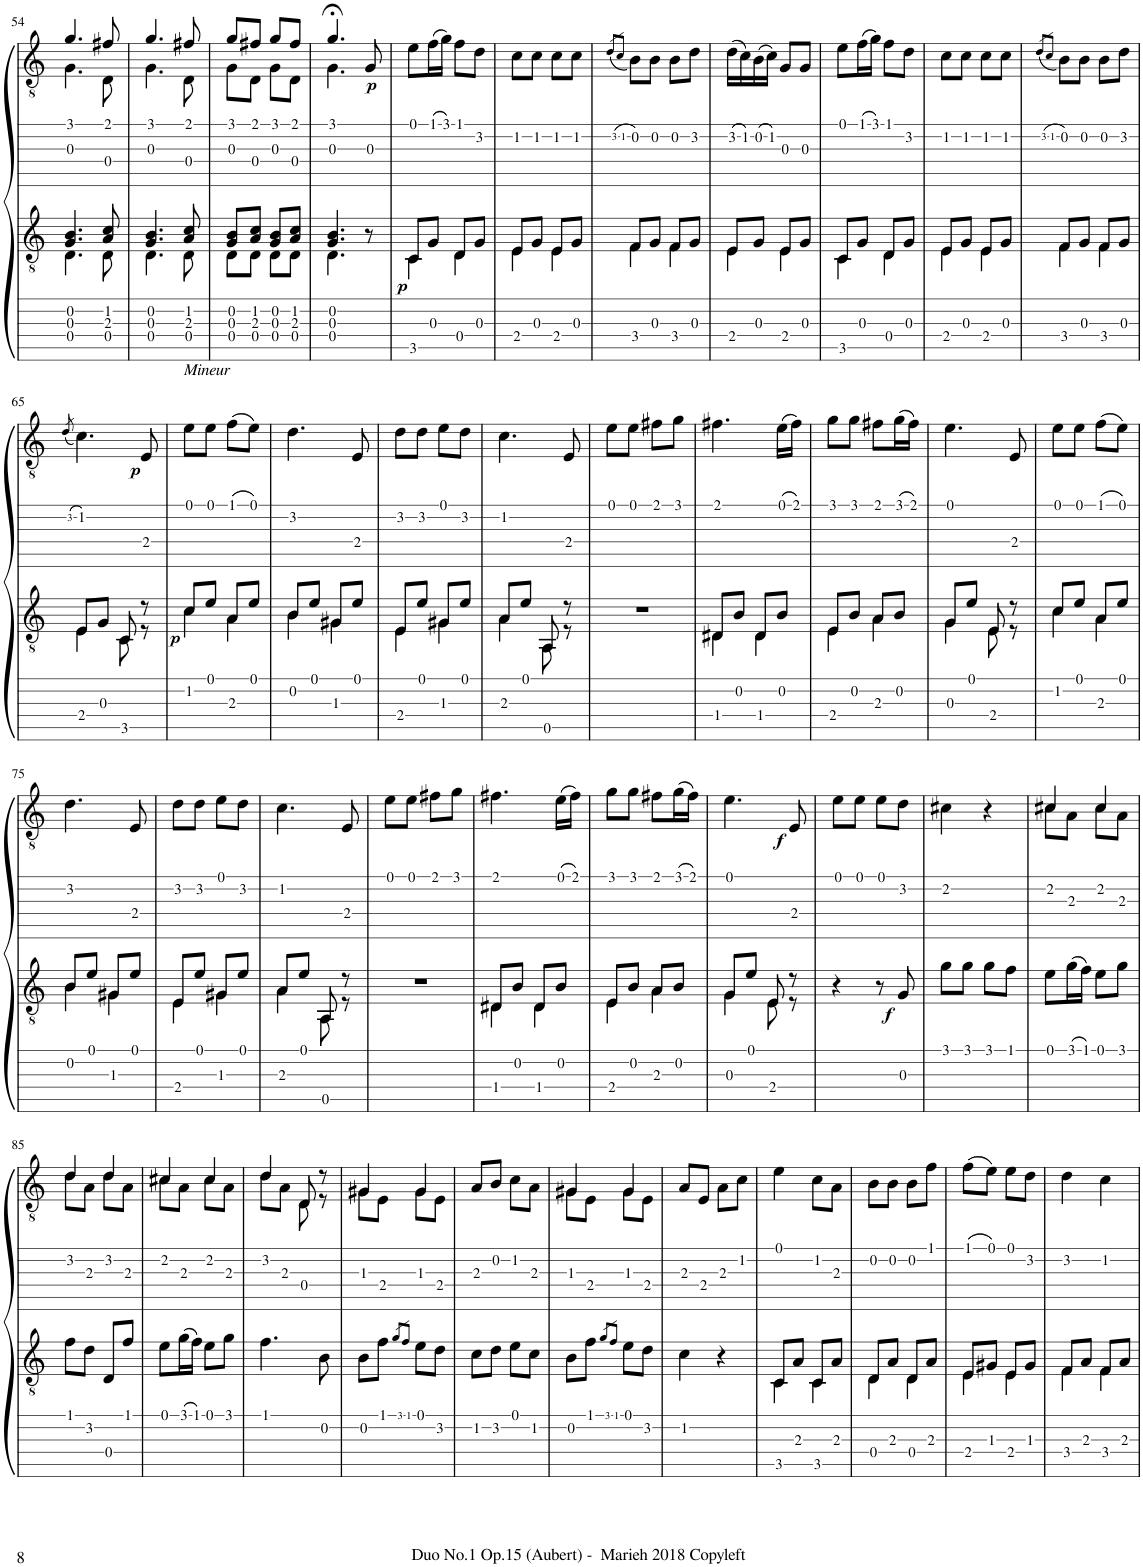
**kern	**kern	**kern	**kern
*part4	*part3	*part2	*part1
*staff4	*staff3	*staff2	*staff1
*I"Guitare classique [Tablature]	*I"Guitare classique	*I"Guitare classique [Tablature]	*I"Guitare classique
!!LO:PB:g=z
*	*clefGv2	*	*clefGv2
*k[]	*k[]	*k[]	*k[]
*M2/4	*M2/4	*M2/4	*M2/4
=54	=54	=54	=54
*^	*^	*^	*^
4.G 4.B	4.D	4.G/ 4.B/	4.D\	4.g	4.G	4.g/	4.G\
8A 8c	8D	8A/ 8c/	8D\	8f#X	8D	8f#X/	8D\
=55	=55	=55	=55	=55	=55	=55	=55
4.G 4.B	4.D	4.G/ 4.B/	4.D\	4.g	4.G	4.g/	4.G\
8A 8c	8D	8A/ 8c/	8D\	8f#X	8D	8f#X/	8D\
=56	=56	=56	=56	=56	=56	=56	=56
8G\ 8B\L	8DL	8G/ 8B/L	8D\L	8gL	8GL	8g/L	8G\L
8A\ 8c\J	8DJ	8A/ 8c/J	8D\J	8f#XJ	8DJ	8f#X/J	8D\J
8G\ 8B\L	8DL	8G/ 8B/L	8D\L	8gL	8GL	8g/L	8G\L
8A\ 8c\J	8DJ	8A/ 8c/J	8D\J	8f#J	8DJ	8f#/J	8D\J
=57	=57	=57	=57	=57	=57	=57	=57
4.G 4.B	4.D	4.G/ 4.B/	4.D\	4.g	4.G	4.g;</	4.G\
8r	8ryy	8r	8ryy	8G	8ryy	8G/	8ryy
=58	=58	=58	=58	=58	=58	=58	=58
*	*	*	*	*v	*v	*	*
*v	*v	*	*	*	*v	*v
8CL	8C/L	4C\	8eL	8e\L
8GJ	8G/J	.	(16fL	(16f\L
.	.	.	16gJJ)	16g\JJ)
8DL	8D/L	4D\	8fL	8f\L
8GJ	8G/J	.	8dJ	8d\J
=59	=59	=59	=59	=59
8EL	8E/L	4E\	8cL	8c\L
8GJ	8G/J	.	8cJ	8c\J
8EL	8E/L	4E\	8cL	8c\L
8GJ	8G/J	.	8cJ	8c\J
=60	=60	=60	=60	=60
.	.	.	(qd	(8qd/L
.	.	.	qc	8qc/J
8FL	8F/L	4F\	8BL)	8B\L)
8GJ	8G/J	.	8BJ	8B\J
8FL	8F/L	4F\	8BL	8B\L
8GJ	8G/J	.	8dJ	8d\J
=61	=61	=61	=61	=61
8EL	8E/L	4E\	(16dLL	(16d\LL
.	.	.	16cJ)	16c\)
8GJ	8G/J	.	(16BL	(16B\
.	.	.	16cJJ)	16c\JJ)
8EL	8E/L	4E\	8GL	8G/L
8GJ	8G/J	.	8GJ	8G/J
=62	=62	=62	=62	=62
8CL	8C/L	4C\	8eL	8e\L
8GJ	8G/J	.	(16fL	(16f\L
.	.	.	16gJJ)	16g\JJ)
8DL	8D/L	4D\	8fL	8f\L
8GJ	8G/J	.	8dJ	8d\J
=63	=63	=63	=63	=63
8EL	8E/L	4E\	8cL	8c\L
8GJ	8G/J	.	8cJ	8c\J
8EL	8E/L	4E\	8cL	8c\L
8GJ	8G/J	.	8cJ	8c\J
=64	=64	=64	=64	=64
.	.	.	(qd	(8qd/L
.	.	.	qc	8qc/J
8FL	8F/L	4F\	8BL)	8B\L)
8GJ	8G/J	.	8BJ	8B\J
8FL	8F/L	4F\	8BL	8B\L
8GJ	8G/J	.	8dJ	8d\J
!!LO:LB:g=z
=65	=65	=65	=65	=65
.	.	.	(qd	(8qd/
*^	*	*	*	*
8EL	4r	8E/L	4E\	4.c)	4.c\)
8GJ	.	8G/J	.	.	.
8C	8r	8C/	8C\	.	.
8r	8r	8r	8r	8E	8E/
=66	=66	=66	=66	=66	=66
!	!	!	!	!	!LO:TX:a:i:t=Mineur
8cL	4r	8c/L	4c\	8eL	8e\L
8eJ	.	8e/J	.	8eJ	8e\J
8AL	4r	8A/L	4A\	(8fL	(8f\L
8eJ	.	8e/J	.	8eJ)	8e\J)
=67	=67	=67	=67	=67	=67
8BL	4r	8B/L	4B\	4.d	4.d\
8eJ	.	8e/J	.	.	.
8G#XL	4r	8G#X/L	4G#\	.	.
8eJ	.	8e/J	.	8E	8E/
=68	=68	=68	=68	=68	=68
8EL	4r	8E/L	4E\	8dL	8d\L
8eJ	.	8e/J	.	8dJ	8d\J
8G#XL	4r	8G#X/L	4G#\	8eL	8e\L
8eJ	.	8e/J	.	8dJ	8d\J
=69	=69	=69	=69	=69	=69
8AL	4r	8A/L	4A\	4.c	4.c\
8eJ	.	8e/J	.	.	.
8AA	8r	8AA/	8AA\	.	.
8r	8r	8r	8r	8E	8E/
*v	*v	*	*	*	*
*	*v	*v	*	*
=70	=70	=70	=70
2r	2r	8eL	8e\L
.	.	8eJ	8e\J
.	.	8f#XL	8f#X\L
.	.	8gJ	8g\J
=71	=71	=71	=71
*^	*^	*	*
8D#XL	4r	8D#X/L	4D#\	4.f#X	4.f#X\
8BJ	.	8B/J	.	.	.
8D#L	4r	8D#/L	4D#\	.	.
8BJ	.	8B/J	.	(16eLL	(16e\LL
.	.	.	.	16f#JJ)	16f#\JJ)
=72	=72	=72	=72	=72	=72
8EL	4r	8E/L	4E\	8gL	8g\L
8BJ	.	8B/J	.	8gJ	8g\J
8AL	4r	8A/L	4A\	8f#XL	8f#X\L
8BJ	.	8B/J	.	(16gL	(16g\L
.	.	.	.	16f#JJ)	16f#\JJ)
=73	=73	=73	=73	=73	=73
8GL	4r	8G/L	4G\	4.e	4.e\
8eJ	.	8e/J	.	.	.
8E	8r	8E/	8E\	.	.
8r	8r	8r	8r	8E	8E/
=74	=74	=74	=74	=74	=74
8cL	4r	8c/L	4c\	8eL	8e\L
8eJ	.	8e/J	.	8eJ	8e\J
8AL	4r	8A/L	4A\	(8fL	(8f\L
8eJ	.	8e/J	.	8eJ)	8e\J)
!!LO:LB:g=z
=75	=75	=75	=75	=75	=75
8BL	4r	8B/L	4B\	4.d	4.d\
8eJ	.	8e/J	.	.	.
8G#XL	4r	8G#X/L	4G#\	.	.
8eJ	.	8e/J	.	8E	8E/
=76	=76	=76	=76	=76	=76
8EL	4r	8E/L	4E\	8dL	8d\L
8eJ	.	8e/J	.	8dJ	8d\J
8G#XL	4r	8G#X/L	4G#\	8eL	8e\L
8eJ	.	8e/J	.	8dJ	8d\J
=77	=77	=77	=77	=77	=77
8AL	4r	8A/L	4A\	4.c	4.c\
8eJ	.	8e/J	.	.	.
8AA	8r	8AA/	8AA\	.	.
8r	8r	8r	8r	8E	8E/
*v	*v	*	*	*	*
*	*v	*v	*	*
=78	=78	=78	=78
2r	2r	8eL	8e\L
.	.	8eJ	8e\J
.	.	8f#XL	8f#X\L
.	.	8gJ	8g\J
=79	=79	=79	=79
*^	*^	*	*
8D#XL	4r	8D#X/L	4D#\	4.f#X	4.f#X\
8BJ	.	8B/J	.	.	.
8D#L	4r	8D#/L	4D#\	.	.
8BJ	.	8B/J	.	(16eLL	(16e\LL
.	.	.	.	16f#JJ)	16f#\JJ)
=80	=80	=80	=80	=80	=80
8EL	4r	8E/L	4E\	8gL	8g\L
8BJ	.	8B/J	.	8gJ	8g\J
8AL	4r	8A/L	4A\	8f#XL	8f#X\L
8BJ	.	8B/J	.	(16gL	(16g\L
.	.	.	.	16f#JJ)	16f#\JJ)
=81	=81	=81	=81	=81	=81
8GL	4r	8G/L	4G\	4.e	4.e\
8eJ	.	8e/J	.	.	.
8E	8r	8E/	8E\	.	.
8r	8r	8r	8r	8E	8E/
*v	*v	*	*	*	*
*	*v	*v	*	*
=82	=82	=82	=82
4r	4r	8eL	8e\L
.	.	8eJ	8e\J
8r	8r	8eL	8e\L
8G	8G/	8dJ	8d\J
=83	=83	=83	=83
8gL	8g\L	4c#X	4c#X\
8gJ	8g\J	.	.
8gL	8g\L	4r	4r
8fJ	8f\J	.	.
=84	=84	=84	=84
*	*	*^	*^
8eL	8e\L	4c#X	8r	4c#X/	8c#\L
(16gL	(16g\L	.	8A	.	8A\J
16fJJ)	16f\JJ)	.	.	.	.
8eL	8e\L	4c#	8r	4c#/	8c#\L
8gJ	8g\J	.	8A	.	8A\J
!!LO:LB:g=z	!!
=85	=85	=85	=85	=85	=85
8fL	8f\L	4d	8r	4d/	8d\L
8dJ	8d\J	.	8A	.	8A\J
8DL	8D/L	4d	8r	4d/	8d\L
8fJ	8f/J	.	8A	.	8A\J
=86	=86	=86	=86	=86	=86
8eL	8e\L	4c#X	8r	4c#X/	8c#\L
(16gL	(16g\L	.	8A	.	8A\J
16fJJ)	16f\JJ)	.	.	.	.
8eL	8e\L	4c#	8r	4c#/	8c#\L
8gJ	8g\J	.	8A	.	8A\J
=87	=87	=87	=87	=87	=87
4.f	4.f\	4d	8r	4d/	8d\L
.	.	.	8A	.	8A\J
.	.	8D	8r	8D/	8D\
8B	8B\	8r	8r	8r	8r
=88	=88	=88	=88	=88	=88
8BL	8B\L	4G#X	8r	4G#X/	8G#\L
8fJ	8f\J	.	8E	.	8E\J
qg	8qg/L	.	.	.	.
qf	8qf/J	.	.	.	.
8eL	8e\L	4G#	8r	4G#/	8G#\L
8dJ	8d\J	.	8E	.	8E\J
*	*	*v	*v	*	*
*	*	*	*v	*v
=89	=89	=89	=89
8cL	8c\L	8AL	8A/L
8dJ	8d\J	8BJ	8B/J
8eL	8e\L	8cL	8c\L
8cJ	8c\J	8AJ	8A\J
=90	=90	=90	=90
*	*	*^	*^
8BL	8B\L	4G#X	8r	4G#X/	8G#\L
8fJ	8f\J	.	8E	.	8E\J
qg	8qg/L	.	.	.	.
qf	8qf/J	.	.	.	.
8eL	8e\L	4G#	8r	4G#/	8G#\L
8dJ	8d\J	.	8E	.	8E\J
*	*	*v	*v	*	*
*	*	*	*v	*v
=91	=91	=91	=91
4c	4c\	8AL	8A/L
.	.	8EJ	8E/J
4r	4r	8AL	8A\L
.	.	8cJ	8c\J
=92	=92	=92	=92
*^	*^	*	*
8CL	4r	8C/L	4C\	4e	4e\
8AJ	.	8A/J	.	.	.
8CL	4r	8C/L	4C\	8cL	8c\L
8AJ	.	8A/J	.	8AJ	8A\J
=93	=93	=93	=93	=93	=93
8DL	4r	8D/L	4D\	8BL	8B\L
8AJ	.	8A/J	.	8BJ	8B\J
8DL	4r	8D/L	4D\	8BL	8B\L
8AJ	.	8A/J	.	8fJ	8f\J
=94	=94	=94	=94	=94	=94
8EL	4r	8E/L	4E\	(8fL	(8f\L
8G#XJ	.	8G#X/J	.	8eJ)	8e\J)
8EL	4r	8E/L	4E\	8eL	8e\L
8G#J	.	8G#/J	.	8dJ	8d\J
=95	=95	=95	=95	=95	=95
8FL	4r	8F/L	4F\	4d	4d\
8AJ	.	8A/J	.	.	.
8FL	4r	8F/L	4F\	4c	4c\
8AJ	.	8A/J	.	.	.
*v	*v	*	*	*	*
*	*v	*v	*	*
=	=	=	=
*-	*-	*-	*-
